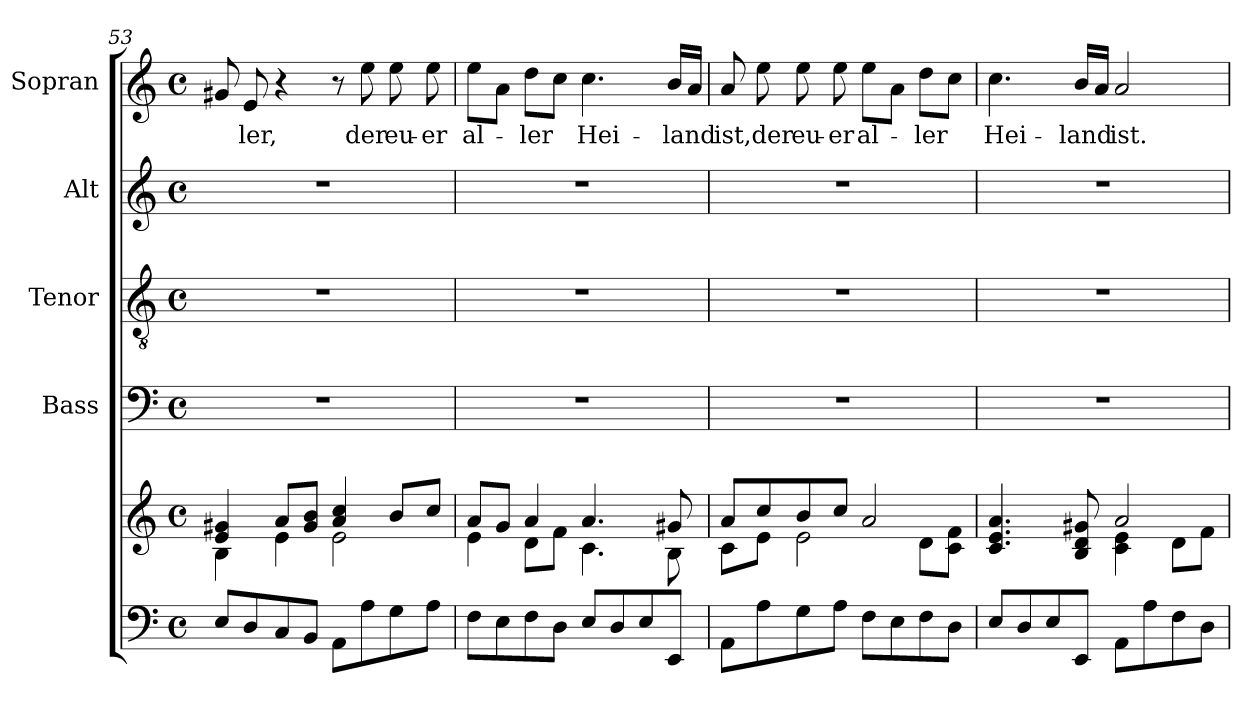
**kern	**kern	**kern	**kern	**kern	**kern	**text
*part5	*part5	*part4	*part3	*part2	*part1	*part1
*staff6	*staff5	*staff4	*staff3	*staff2	*staff1	*staff1
*	*	*I"Bass	*I"Tenor	*I"Alt	*I"Sopran	*
*	*	*I'B.	*I'T.	*I'A.	*I'S.	*
!!LO:PB:g=z
*clefF4	*clefG2	*clefF4	*clefGv2	*clefG2	*clefG2	*
*k[]	*k[]	*k[]	*k[]	*k[]	*k[]	*
*C:	*C:	*C:	*C:	*C:	*C:	*
*M4/4	*M4/4	*M4/4	*M4/4	*M4/4	*M4/4	*
*met(c)	*met(c)	*met(c)	*met(c)	*met(c)	*met(c)	*
=53	=53	=53	=53	=53	=53	=53
*	*^	*	*	*	*	*
8E/L	4e/ 4g#X/	4B\	1r	1r	1r	8g#X/	.
!	!	!	!	!	!	!	!LO:LY:b
8D/	.	.	.	.	.	8e/	-ler,
8C/	8a/L	4e\	.	.	.	4r	.
8BB/J	8g#/ 8b/J	.	.	.	.	.	.
8AA\L	4a/ 4cc/	2e\	.	.	.	8r	.
!	!	!	!	!	!	!	!LO:LY:b
8A\	.	.	.	.	.	8ee\	der
!	!	!	!	!	!	!	!LO:LY:b
8G\	8b/L	.	.	.	.	8ee\	eu-
!	!	!	!	!	!	!	!LO:LY:b
8A\J	8cc/J	.	.	.	.	8ee\	-er
=54	=54	=54	=54	=54	=54	=54	=54
!	!	!	!	!	!	!	!LO:LY:b
8F\L	8a/L	4e\	1r	1r	1r	8ee\L	al-
8E\	8g/J	.	.	.	.	8a\J	.
!	!	!	!	!	!	!	!LO:LY:b
8F\	4a/	8d\L	.	.	.	8dd\L	-ler
8D\J	.	8f\J	.	.	.	8cc\J	.
!	!	!	!	!	!	!	!LO:LY:b
8E/L	4.a/	4.c\	.	.	.	4.cc\	Hei-
8D/	.	.	.	.	.	.	.
8E/	.	.	.	.	.	.	.
!	!	!	!	!	!	!	!LO:LY:b
8EE/J	8g#X/	8B\	.	.	.	16b/LL	-land
.	.	.	.	.	.	16a/JJ	.
=55	=55	=55	=55	=55	=55	=55	=55
!	!	!	!	!	!	!	!LO:LY:b
8AA\L	8a/L	8c\L	1r	1r	1r	8a/	ist,
!	!	!	!	!	!	!	!LO:LY:b
8A\	8cc/	8e\J	.	.	.	8ee\	der
!	!	!	!	!	!	!	!LO:LY:b
8G\	8b/	2e\	.	.	.	8ee\	eu-
!	!	!	!	!	!	!	!LO:LY:b
8A\J	8cc/J	.	.	.	.	8ee\	-er
!	!	!	!	!	!	!	!LO:LY:b
8F\L	2a/	.	.	.	.	8ee\L	al-
8E\	.	.	.	.	.	8a\J	.
!	!	!	!	!	!	!	!LO:LY:b
8F\	.	8d\L	.	.	.	8dd\L	-ler
8D\J	.	8c\ 8f\J	.	.	.	8cc\J	.
=56	=56	=56	=56	=56	=56	=56	=56
!	!	!	!	!	!	!	!LO:LY:b
8E/L	4.c/ 4.e/ 4.a/	2ryy	1r	1r	1r	4.cc\	Hei-
8D/	.	.	.	.	.	.	.
8E/	.	.	.	.	.	.	.
!	!	!	!	!	!	!	!LO:LY:b
8EE/J	8B/ 8d/ 8g#X/	.	.	.	.	16b/LL	-land
.	.	.	.	.	.	16a/JJ	.
!	!	!	!	!	!	!	!LO:LY:b
8AA\L	2a/	4c\ 4e\	.	.	.	2a/	ist.
8A\	.	.	.	.	.	.	.
8F\	.	8d\L	.	.	.	.	.
8D\J	.	8f\J	.	.	.	.	.
*	*v	*v	*	*	*	*	*
=	=	=	=	=	=	=
*-	*-	*-	*-	*-	*-	*-
